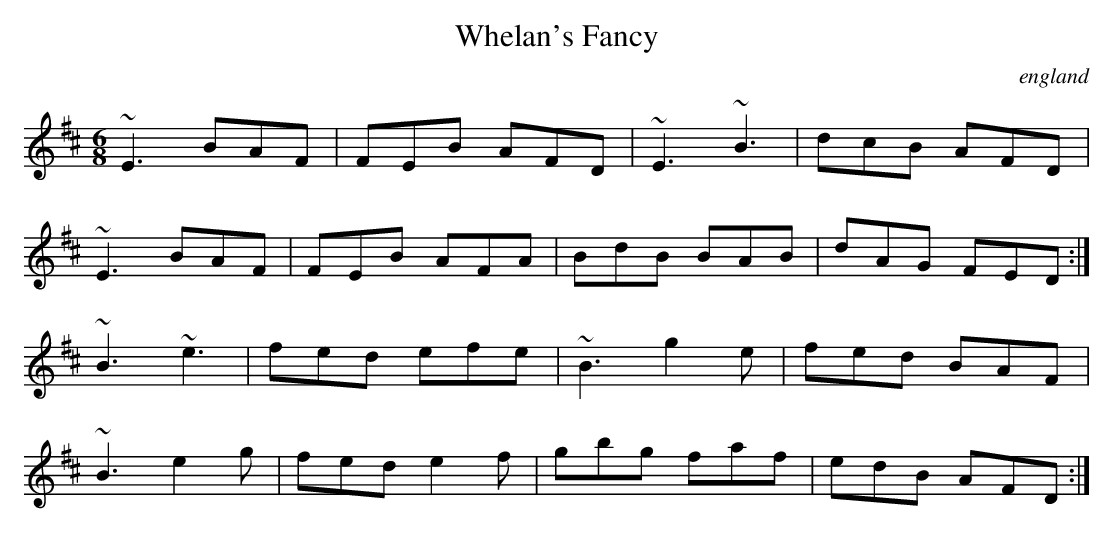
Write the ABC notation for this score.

X:1
T:Whelan's Fancy
O:england
M:6/8
L:1/8
K:EDor
~E3 BAF|FEB AFD|~E3 ~B3|dcB AFD|
~E3 BAF|FEB AFA|BdB BAB|dAG FED:|
~B3 ~e3|fed efe|~B3 g2 e|fed BAF|
~B3 e2 g|fed e2 f|gbg faf|edB AFD:|
